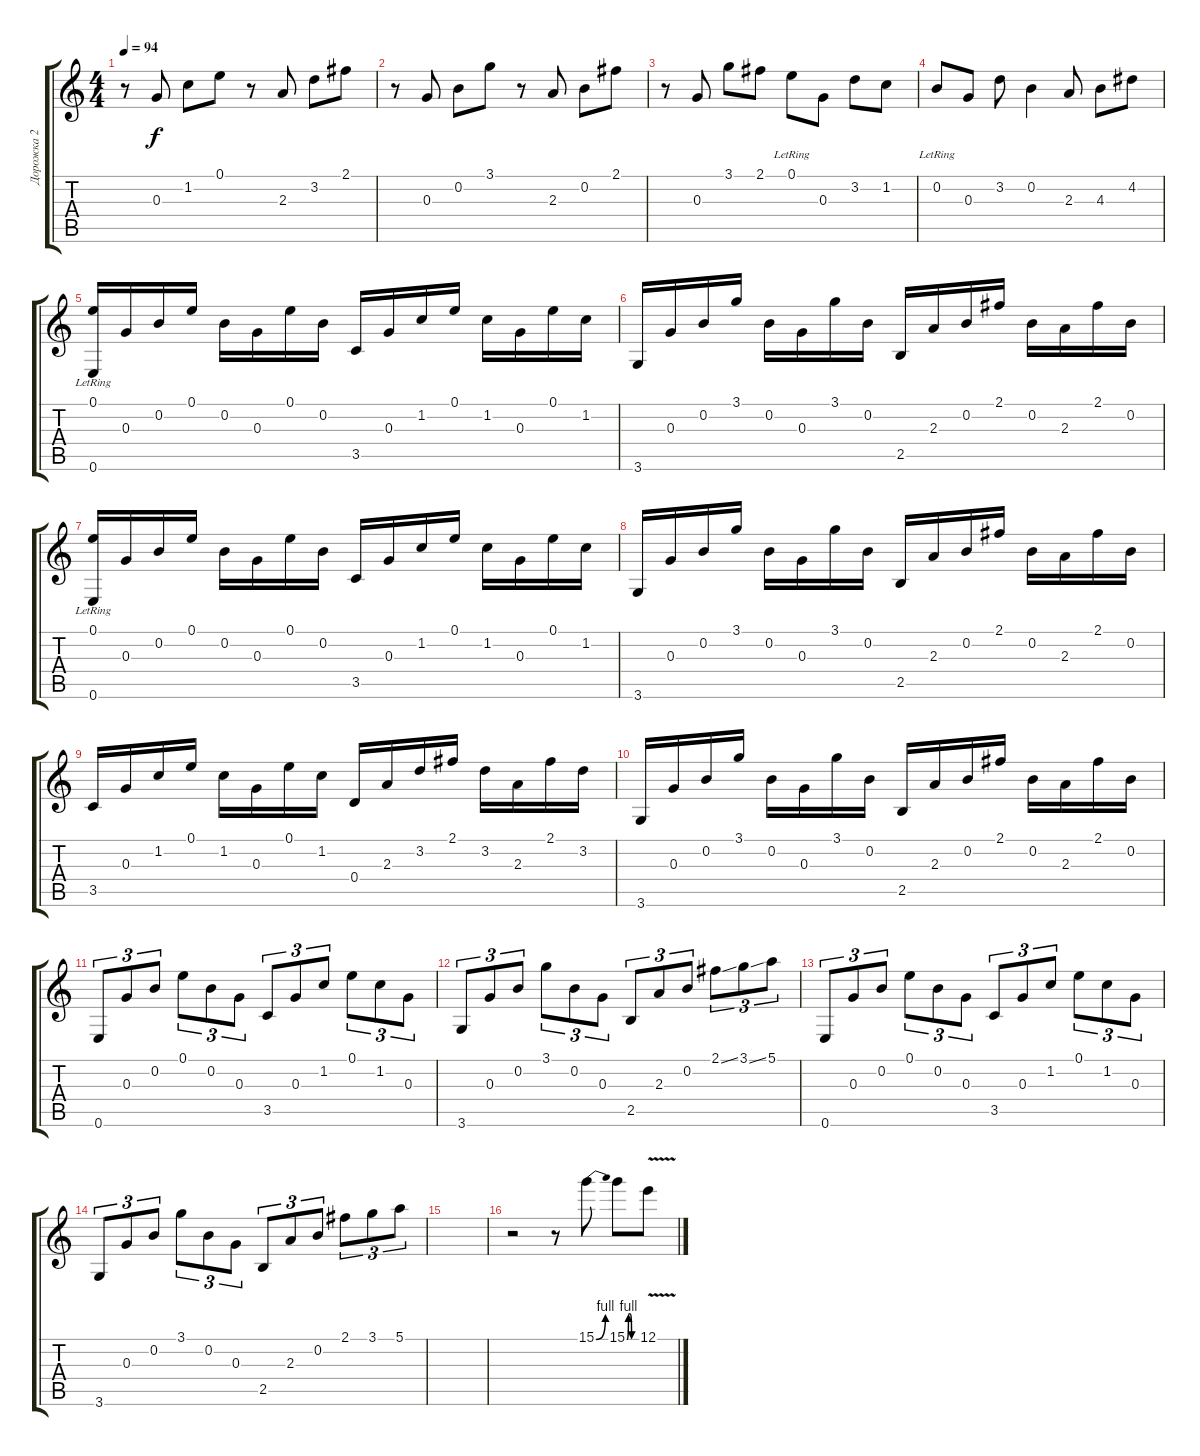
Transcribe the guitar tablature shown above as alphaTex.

\track ("Дорожка 2" "Дорожка 2") {instrument distortionguitar}
\staff {score tabs}
\tuning (E4 B3 G3 D3 A2 E2) {hide}
\ts (4 4)
\tempo 94
\clef g2
\ks c
r.8{dy f} 0.3.8 1.2.8 0.1.8 r.8 2.3.8 3.2.8 2.1.8 |
r.8 0.3.8 0.2.8 3.1.8 r.8 2.3.8 0.2.8 2.1.8 |
r.8 0.3.8 3.1.8 2.1.8 0.1{lr}.8 0.3.8 3.2.8 1.2.8 |
0.2{lr}.8 0.3.8 3.2.8 0.2.4 2.3.8 4.3.8 4.2.8 |
(0.1 0.6{lr}).16 0.3.16 0.2.16 0.1.16 0.2.16 0.3.16 0.1.16 0.2.16 3.5.16 0.3.16 1.2.16 0.1.16 1.2.16 0.3.16 0.1.16 1.2.16 |
3.6.16 0.3.16 0.2.16 3.1.16 0.2.16 0.3.16 3.1.16 0.2.16 2.5.16 2.3.16 0.2.16 2.1.16 0.2.16 2.3.16 2.1.16 0.2.16 |
(0.1 0.6{lr}).16 0.3.16 0.2.16 0.1.16 0.2.16 0.3.16 0.1.16 0.2.16 3.5.16 0.3.16 1.2.16 0.1.16 1.2.16 0.3.16 0.1.16 1.2.16 |
3.6.16 0.3.16 0.2.16 3.1.16 0.2.16 0.3.16 3.1.16 0.2.16 2.5.16 2.3.16 0.2.16 2.1.16 0.2.16 2.3.16 2.1.16 0.2.16 |
3.5.16 0.3.16 1.2.16 0.1.16 1.2.16 0.3.16 0.1.16 1.2.16 0.4.16 2.3.16 3.2.16 2.1.16 3.2.16 2.3.16 2.1.16 3.2.16 |
3.6.16 0.3.16 0.2.16 3.1.16 0.2.16 0.3.16 3.1.16 0.2.16 2.5.16 2.3.16 0.2.16 2.1.16 0.2.16 2.3.16 2.1.16 0.2.16 |
0.6.8{tu (3 2)} 0.3.8{tu (3 2)} 0.2.8{tu (3 2)} 0.1.8{tu (3 2)} 0.2.8{tu (3 2)} 0.3.8{tu (3 2)} 3.5.8{tu (3 2)} 0.3.8{tu (3 2)} 1.2.8{tu (3 2)} 0.1.8{tu (3 2)} 1.2.8{tu (3 2)} 0.3.8{tu (3 2)} |
3.6.8{tu (3 2)} 0.3.8{tu (3 2)} 0.2.8{tu (3 2)} 3.1.8{tu (3 2)} 0.2.8{tu (3 2)} 0.3.8{tu (3 2)} 2.5.8{tu (3 2)} 2.3.8{tu (3 2)} 0.2.8{tu (3 2)} 2.1{ss}.8{tu (3 2)} 3.1{ss}.8{tu (3 2)} 5.1.8{tu (3 2)} |
0.6.8{tu (3 2)} 0.3.8{tu (3 2)} 0.2.8{tu (3 2)} 0.1.8{tu (3 2)} 0.2.8{tu (3 2)} 0.3.8{tu (3 2)} 3.5.8{tu (3 2)} 0.3.8{tu (3 2)} 1.2.8{tu (3 2)} 0.1.8{tu (3 2)} 1.2.8{tu (3 2)} 0.3.8{tu (3 2)} |
3.6.8{tu (3 2)} 0.3.8{tu (3 2)} 0.2.8{tu (3 2)} 3.1.8{tu (3 2)} 0.2.8{tu (3 2)} 0.3.8{tu (3 2)} 2.5.8{tu (3 2)} 2.3.8{tu (3 2)} 0.2.8{tu (3 2)} 2.1.8{tu (3 2)} 3.1.8{tu (3 2)} 5.1.8{tu (3 2)} |
|
r.2 r.8 15.1{be (bend 0 0 60 4)}.8 15.1{be (custom 0 0 10 4 20 4 30 0 60 0)}.8 12.1{v}.8
